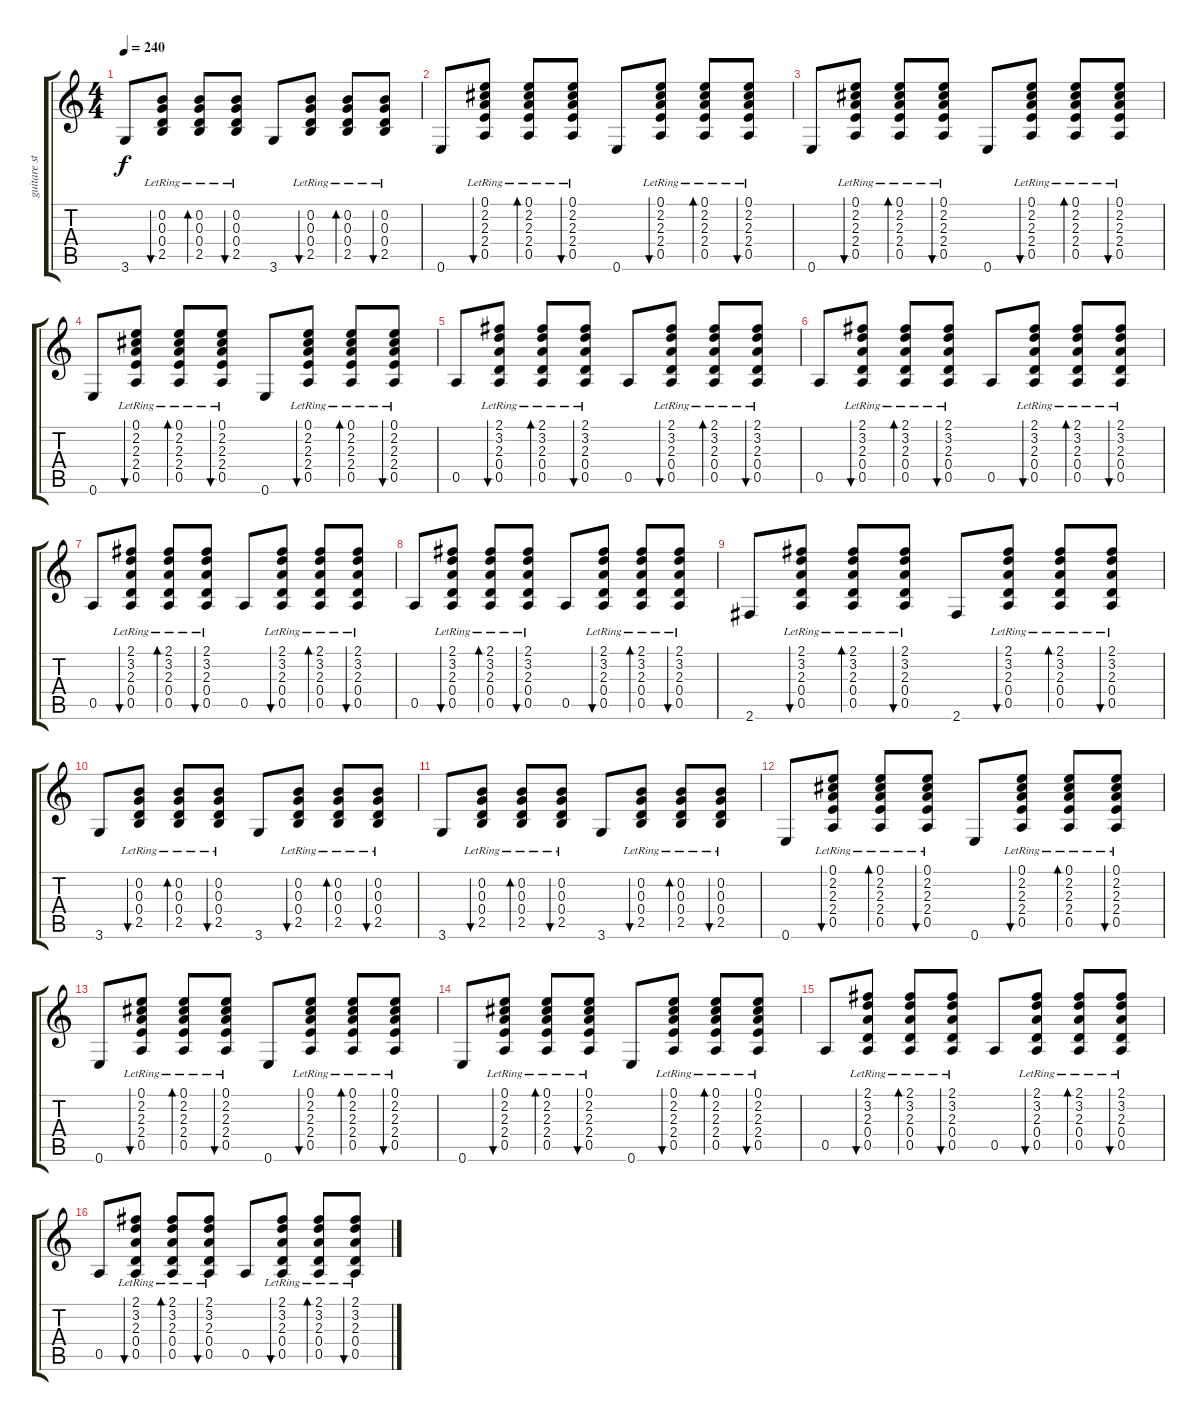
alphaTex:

\track ("guitare standard" "guitare st") {instrument electricguitarjazz}
\staff {score tabs}
\tuning (E4 B3 G3 D3 A2 E2) {hide}
\ts (4 4)
\tempo 240
\clef g2
\ks c
3.6.8{dy f} (0.2{lr} 0.3{lr} 0.4{lr} 2.5{lr}).8{bu 240} (0.2{lr} 0.3{lr} 0.4{lr} 2.5{lr}).8{bd 240} (0.2{lr} 0.3{lr} 0.4{lr} 2.5{lr}).8{bu 240} 3.6.8 (0.2{lr} 0.3{lr} 0.4{lr} 2.5{lr}).8{bu 240} (0.2{lr} 0.3{lr} 0.4{lr} 2.5{lr}).8{bd 240} (0.2{lr} 0.3{lr} 0.4{lr} 2.5{lr}).8{bu 240} |
0.6.8 (0.1{lr} 2.2{lr} 2.3{lr} 2.4{lr} 0.5{lr}).8{bu 240} (0.1{lr} 2.2{lr} 2.3{lr} 2.4{lr} 0.5{lr}).8{bd 240} (0.1{lr} 2.2{lr} 2.3{lr} 2.4{lr} 0.5{lr}).8{bu 240} 0.6.8 (0.1{lr} 2.2{lr} 2.3{lr} 2.4{lr} 0.5{lr}).8{bu 240} (0.1{lr} 2.2{lr} 2.3{lr} 2.4{lr} 0.5{lr}).8{bd 240} (0.1{lr} 2.2{lr} 2.3{lr} 2.4{lr} 0.5{lr}).8{bu 240} |
0.6.8 (0.1{lr} 2.2{lr} 2.3{lr} 2.4{lr} 0.5{lr}).8{bu 240} (0.1{lr} 2.2{lr} 2.3{lr} 2.4{lr} 0.5{lr}).8{bd 240} (0.1{lr} 2.2{lr} 2.3{lr} 2.4{lr} 0.5{lr}).8{bu 240} 0.6.8 (0.1{lr} 2.2{lr} 2.3{lr} 2.4{lr} 0.5{lr}).8{bu 240} (0.1{lr} 2.2{lr} 2.3{lr} 2.4{lr} 0.5{lr}).8{bd 240} (0.1{lr} 2.2{lr} 2.3{lr} 2.4{lr} 0.5{lr}).8{bu 240} |
0.6.8 (0.1{lr} 2.2{lr} 2.3{lr} 2.4{lr} 0.5{lr}).8{bu 240} (0.1{lr} 2.2{lr} 2.3{lr} 2.4{lr} 0.5{lr}).8{bd 240} (0.1{lr} 2.2{lr} 2.3{lr} 2.4{lr} 0.5{lr}).8{bu 240} 0.6.8 (0.1{lr} 2.2{lr} 2.3{lr} 2.4{lr} 0.5{lr}).8{bu 240} (0.1{lr} 2.2{lr} 2.3{lr} 2.4{lr} 0.5{lr}).8{bd 240} (0.1{lr} 2.2{lr} 2.3{lr} 2.4{lr} 0.5{lr}).8{bu 240} |
0.5.8 (2.1{lr} 3.2{lr} 2.3{lr} 0.4{lr} 0.5{lr}).8{bu 240} (2.1{lr} 3.2{lr} 2.3{lr} 0.4{lr} 0.5{lr}).8{bd 240} (2.1{lr} 3.2{lr} 2.3{lr} 0.4{lr} 0.5{lr}).8{bu 240} 0.5.8 (2.1{lr} 3.2{lr} 2.3{lr} 0.4{lr} 0.5{lr}).8{bu 240} (2.1{lr} 3.2{lr} 2.3{lr} 0.4{lr} 0.5{lr}).8{bd 240} (2.1{lr} 3.2{lr} 2.3{lr} 0.4{lr} 0.5{lr}).8{bu 240} |
0.5.8 (2.1{lr} 3.2{lr} 2.3{lr} 0.4{lr} 0.5{lr}).8{bu 240} (2.1{lr} 3.2{lr} 2.3{lr} 0.4{lr} 0.5{lr}).8{bd 240} (2.1{lr} 3.2{lr} 2.3{lr} 0.4{lr} 0.5{lr}).8{bu 240} 0.5.8 (2.1{lr} 3.2{lr} 2.3{lr} 0.4{lr} 0.5{lr}).8{bu 240} (2.1{lr} 3.2{lr} 2.3{lr} 0.4{lr} 0.5{lr}).8{bd 240} (2.1{lr} 3.2{lr} 2.3{lr} 0.4{lr} 0.5{lr}).8{bu 240} |
0.5.8 (2.1{lr} 3.2{lr} 2.3{lr} 0.4{lr} 0.5{lr}).8{bu 240} (2.1{lr} 3.2{lr} 2.3{lr} 0.4{lr} 0.5{lr}).8{bd 240} (2.1{lr} 3.2{lr} 2.3{lr} 0.4{lr} 0.5{lr}).8{bu 240} 0.5.8 (2.1{lr} 3.2{lr} 2.3{lr} 0.4{lr} 0.5{lr}).8{bu 240} (2.1{lr} 3.2{lr} 2.3{lr} 0.4{lr} 0.5{lr}).8{bd 240} (2.1{lr} 3.2{lr} 2.3{lr} 0.4{lr} 0.5{lr}).8{bu 240} |
0.5.8 (2.1{lr} 3.2{lr} 2.3{lr} 0.4{lr} 0.5{lr}).8{bu 240} (2.1{lr} 3.2{lr} 2.3{lr} 0.4{lr} 0.5{lr}).8{bd 240} (2.1{lr} 3.2{lr} 2.3{lr} 0.4{lr} 0.5{lr}).8{bu 240} 0.5.8 (2.1{lr} 3.2{lr} 2.3{lr} 0.4{lr} 0.5{lr}).8{bu 240} (2.1{lr} 3.2{lr} 2.3{lr} 0.4{lr} 0.5{lr}).8{bd 240} (2.1{lr} 3.2{lr} 2.3{lr} 0.4{lr} 0.5{lr}).8{bu 240} |
2.6.8 (2.1{lr} 3.2{lr} 2.3{lr} 0.4{lr} 0.5{lr}).8{bu 240} (2.1{lr} 3.2{lr} 2.3{lr} 0.4{lr} 0.5{lr}).8{bd 240} (2.1{lr} 3.2{lr} 2.3{lr} 0.4{lr} 0.5{lr}).8{bu 240} 2.6.8 (2.1{lr} 3.2{lr} 2.3{lr} 0.4{lr} 0.5{lr}).8{bu 240} (2.1{lr} 3.2{lr} 2.3{lr} 0.4{lr} 0.5{lr}).8{bd 240} (2.1{lr} 3.2{lr} 2.3{lr} 0.4{lr} 0.5{lr}).8{bu 240} |
3.6.8 (0.2{lr} 0.3{lr} 0.4{lr} 2.5{lr}).8{bu 240} (0.2{lr} 0.3{lr} 0.4{lr} 2.5{lr}).8{bd 240} (0.2{lr} 0.3{lr} 0.4{lr} 2.5{lr}).8{bu 240} 3.6.8 (0.2{lr} 0.3{lr} 0.4{lr} 2.5{lr}).8{bu 240} (0.2{lr} 0.3{lr} 0.4{lr} 2.5{lr}).8{bd 240} (0.2{lr} 0.3{lr} 0.4{lr} 2.5{lr}).8{bu 240} |
3.6.8 (0.2{lr} 0.3{lr} 0.4{lr} 2.5{lr}).8{bu 240} (0.2{lr} 0.3{lr} 0.4{lr} 2.5{lr}).8{bd 240} (0.2{lr} 0.3{lr} 0.4{lr} 2.5{lr}).8{bu 240} 3.6.8 (0.2{lr} 0.3{lr} 0.4{lr} 2.5{lr}).8{bu 240} (0.2{lr} 0.3{lr} 0.4{lr} 2.5{lr}).8{bd 240} (0.2{lr} 0.3{lr} 0.4{lr} 2.5{lr}).8{bu 240} |
0.6.8 (0.1{lr} 2.2{lr} 2.3{lr} 2.4{lr} 0.5{lr}).8{bu 240} (0.1{lr} 2.2{lr} 2.3{lr} 2.4{lr} 0.5{lr}).8{bd 240} (0.1{lr} 2.2{lr} 2.3{lr} 2.4{lr} 0.5{lr}).8{bu 240} 0.6.8 (0.1{lr} 2.2{lr} 2.3{lr} 2.4{lr} 0.5{lr}).8{bu 240} (0.1{lr} 2.2{lr} 2.3{lr} 2.4{lr} 0.5{lr}).8{bd 240} (0.1{lr} 2.2{lr} 2.3{lr} 2.4{lr} 0.5{lr}).8{bu 240} |
0.6.8 (0.1{lr} 2.2{lr} 2.3{lr} 2.4{lr} 0.5{lr}).8{bu 240} (0.1{lr} 2.2{lr} 2.3{lr} 2.4{lr} 0.5{lr}).8{bd 240} (0.1{lr} 2.2{lr} 2.3{lr} 2.4{lr} 0.5{lr}).8{bu 240} 0.6.8 (0.1{lr} 2.2{lr} 2.3{lr} 2.4{lr} 0.5{lr}).8{bu 240} (0.1{lr} 2.2{lr} 2.3{lr} 2.4{lr} 0.5{lr}).8{bd 240} (0.1{lr} 2.2{lr} 2.3{lr} 2.4{lr} 0.5{lr}).8{bu 240} |
0.6.8 (0.1{lr} 2.2{lr} 2.3{lr} 2.4{lr} 0.5{lr}).8{bu 240} (0.1{lr} 2.2{lr} 2.3{lr} 2.4{lr} 0.5{lr}).8{bd 240} (0.1{lr} 2.2{lr} 2.3{lr} 2.4{lr} 0.5{lr}).8{bu 240} 0.6.8 (0.1{lr} 2.2{lr} 2.3{lr} 2.4{lr} 0.5{lr}).8{bu 240} (0.1{lr} 2.2{lr} 2.3{lr} 2.4{lr} 0.5{lr}).8{bd 240} (0.1{lr} 2.2{lr} 2.3{lr} 2.4{lr} 0.5{lr}).8{bu 240} |
0.5.8 (2.1{lr} 3.2{lr} 2.3{lr} 0.4{lr} 0.5{lr}).8{bu 240} (2.1{lr} 3.2{lr} 2.3{lr} 0.4{lr} 0.5{lr}).8{bd 240} (2.1{lr} 3.2{lr} 2.3{lr} 0.4{lr} 0.5{lr}).8{bu 240} 0.5.8 (2.1{lr} 3.2{lr} 2.3{lr} 0.4{lr} 0.5{lr}).8{bu 240} (2.1{lr} 3.2{lr} 2.3{lr} 0.4{lr} 0.5{lr}).8{bd 240} (2.1{lr} 3.2{lr} 2.3{lr} 0.4{lr} 0.5{lr}).8{bu 240} |
0.5.8 (2.1{lr} 3.2{lr} 2.3{lr} 0.4{lr} 0.5{lr}).8{bu 240} (2.1{lr} 3.2{lr} 2.3{lr} 0.4{lr} 0.5{lr}).8{bd 240} (2.1{lr} 3.2{lr} 2.3{lr} 0.4{lr} 0.5{lr}).8{bu 240} 0.5.8 (2.1{lr} 3.2{lr} 2.3{lr} 0.4{lr} 0.5{lr}).8{bu 240} (2.1{lr} 3.2{lr} 2.3{lr} 0.4{lr} 0.5{lr}).8{bd 240} (2.1{lr} 3.2{lr} 2.3{lr} 0.4{lr} 0.5{lr}).8{bu 240}
